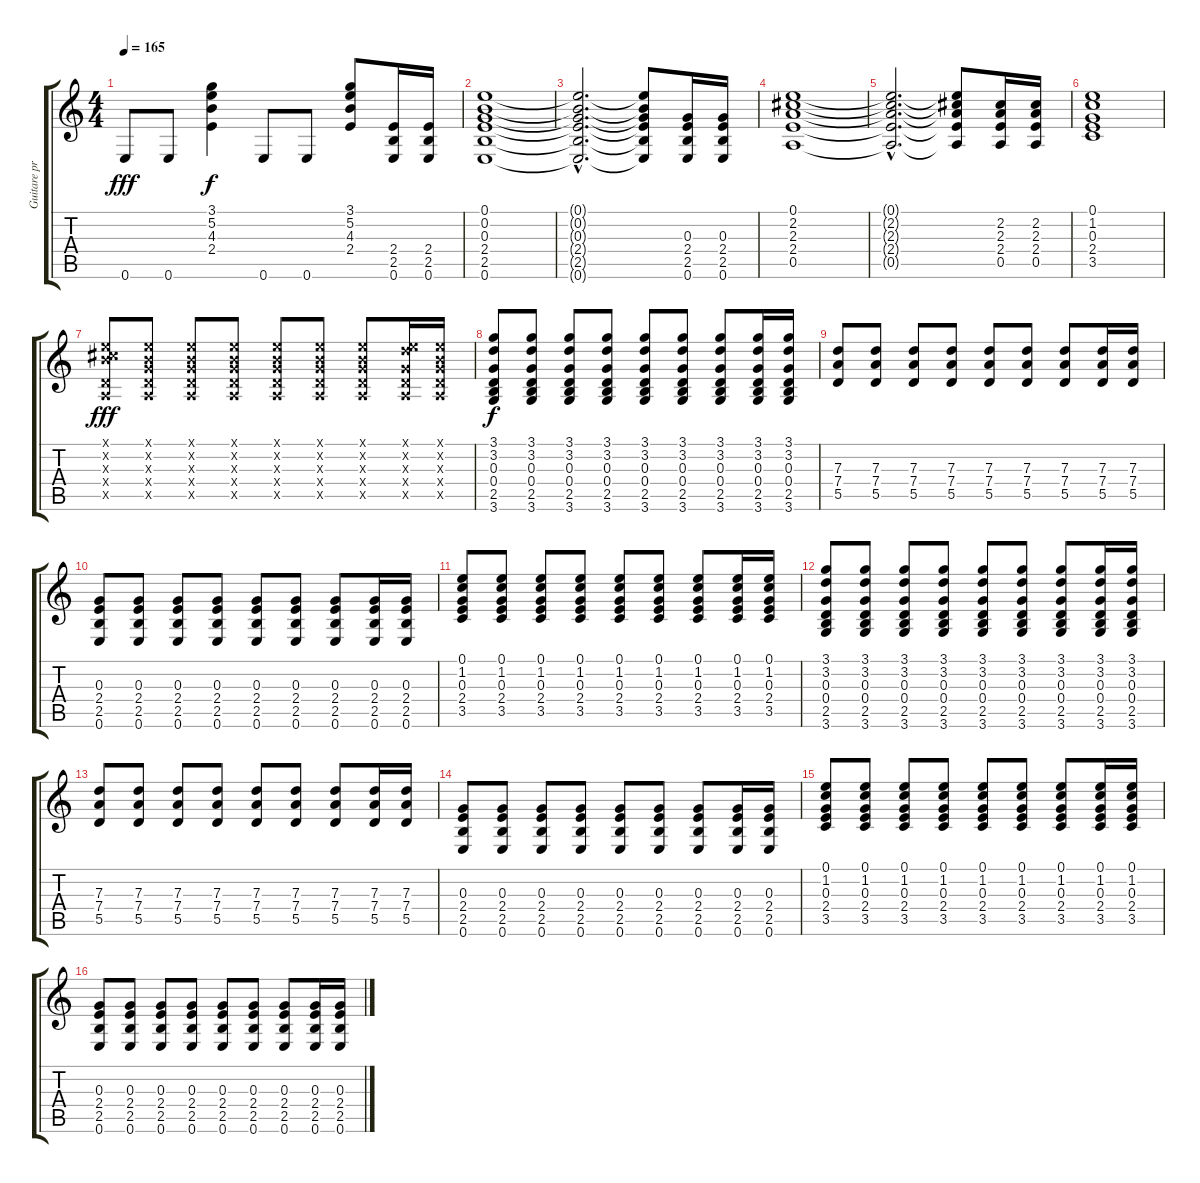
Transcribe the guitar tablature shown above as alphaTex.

\track ("Guitare principale" "Guitare pr") {instrument overdrivenguitar}
\staff {score tabs}
\tuning (E4 B3 G3 D3 A2 E2) {hide}
\ts (4 4)
\tempo 165
\clef g2
\ks c
0.6.8{dy fff} 0.6.8 (3.1 5.2 4.3 2.4).4{dy f} 0.6.8 0.6.8 (3.1 5.2 4.3 2.4).8 (2.4 2.5 0.6).16 (2.4 2.5 0.6).16 |
(0.1 0.2 0.3 2.4 2.5 0.6).1 |
(0.1{hac t} 0.2{hac t} 0.3{hac t} 2.4{hac t} 2.5{hac t} 0.6{hac t}).2{d} (0.1{t} 0.2{t} 0.3{t} 2.4{t} 2.5{t} 0.6{t}).8 (0.3 2.4 2.5 0.6).16 (0.3 2.4 2.5 0.6).16 |
(0.1 2.2 2.3 2.4 0.5).1 |
(0.1{hac t} 2.2{hac t} 2.3{hac t} 2.4{hac t} 0.5{hac t}).2{d} (0.1{t} 2.2{t} 2.3{t} 2.4{t} 0.5{t}).8 (2.2 2.3 2.4 0.5).16 (2.2 2.3 2.4 0.5).16 |
(0.1 1.2 0.3 2.4 3.5).1 |
(0.1{x} 0.2{x} 6.3{x} 0.4{x} 0.5{x}).8{dy fff volume 16} (0.1{x} 0.2{x} 0.3{x} 0.4{x} 0.5{x}).8 (0.1{x} 0.2{x} 0.3{x} 0.4{x} 0.5{x}).8 (0.1{x} 0.2{x} 0.3{x} 0.4{x} 0.5{x}).8 (0.1{x} 0.2{x} 0.3{x} 0.4{x} 0.5{x}).8 (0.1{x} 0.2{x} 0.3{x} 0.4{x} 0.5{x}).8 (0.1{x} 0.2{x} 0.3{x} 0.4{x} 0.5{x}).8 (0.1{x} 3.2{x} 0.3{x} 0.4{x} 0.5{x}).16 (0.1{x} 0.2{x} 0.3{x} 0.4{x} 0.5{x}).16 |
(3.1 3.2 0.3 0.4 2.5 3.6).8{dy f} (3.1 3.2 0.3 0.4 2.5 3.6).8 (3.1 3.2 0.3 0.4 2.5 3.6).8 (3.1 3.2 0.3 0.4 2.5 3.6).8 (3.1 3.2 0.3 0.4 2.5 3.6).8 (3.1 3.2 0.3 0.4 2.5 3.6).8 (3.1 3.2 0.3 0.4 2.5 3.6).8 (3.1 3.2 0.3 0.4 2.5 3.6).16 (3.1 3.2 0.3 0.4 2.5 3.6).16 |
(7.3 7.4 5.5).8 (7.3 7.4 5.5).8 (7.3 7.4 5.5).8 (7.3 7.4 5.5).8 (7.3 7.4 5.5).8 (7.3 7.4 5.5).8 (7.3 7.4 5.5).8 (7.3 7.4 5.5).16 (7.3 7.4 5.5).16 |
(0.3 2.4 2.5 0.6).8 (0.3 2.4 2.5 0.6).8 (0.3 2.4 2.5 0.6).8 (0.3 2.4 2.5 0.6).8 (0.3 2.4 2.5 0.6).8 (0.3 2.4 2.5 0.6).8 (0.3 2.4 2.5 0.6).8 (0.3 2.4 2.5 0.6).16 (0.3 2.4 2.5 0.6).16 |
(0.1 1.2 0.3 2.4 3.5).8 (0.1 1.2 0.3 2.4 3.5).8 (0.1 1.2 0.3 2.4 3.5).8 (0.1 1.2 0.3 2.4 3.5).8 (0.1 1.2 0.3 2.4 3.5).8 (0.1 1.2 0.3 2.4 3.5).8 (0.1 1.2 0.3 2.4 3.5).8 (0.1 1.2 0.3 2.4 3.5).16 (0.1 1.2 0.3 2.4 3.5).16 |
(3.1 3.2 0.3 0.4 2.5 3.6).8 (3.1 3.2 0.3 0.4 2.5 3.6).8 (3.1 3.2 0.3 0.4 2.5 3.6).8 (3.1 3.2 0.3 0.4 2.5 3.6).8 (3.1 3.2 0.3 0.4 2.5 3.6).8 (3.1 3.2 0.3 0.4 2.5 3.6).8 (3.1 3.2 0.3 0.4 2.5 3.6).8 (3.1 3.2 0.3 0.4 2.5 3.6).16 (3.1 3.2 0.3 0.4 2.5 3.6).16 |
(7.3 7.4 5.5).8 (7.3 7.4 5.5).8 (7.3 7.4 5.5).8 (7.3 7.4 5.5).8 (7.3 7.4 5.5).8 (7.3 7.4 5.5).8 (7.3 7.4 5.5).8 (7.3 7.4 5.5).16 (7.3 7.4 5.5).16 |
(0.3 2.4 2.5 0.6).8 (0.3 2.4 2.5 0.6).8 (0.3 2.4 2.5 0.6).8 (0.3 2.4 2.5 0.6).8 (0.3 2.4 2.5 0.6).8 (0.3 2.4 2.5 0.6).8 (0.3 2.4 2.5 0.6).8 (0.3 2.4 2.5 0.6).16 (0.3 2.4 2.5 0.6).16 |
(0.1 1.2 0.3 2.4 3.5).8 (0.1 1.2 0.3 2.4 3.5).8 (0.1 1.2 0.3 2.4 3.5).8 (0.1 1.2 0.3 2.4 3.5).8 (0.1 1.2 0.3 2.4 3.5).8 (0.1 1.2 0.3 2.4 3.5).8 (0.1 1.2 0.3 2.4 3.5).8 (0.1 1.2 0.3 2.4 3.5).16 (0.1 1.2 0.3 2.4 3.5).16 |
(0.3 2.4 2.5 0.6).8 (0.3 2.4 2.5 0.6).8 (0.3 2.4 2.5 0.6).8 (0.3 2.4 2.5 0.6).8 (0.3 2.4 2.5 0.6).8 (0.3 2.4 2.5 0.6).8 (0.3 2.4 2.5 0.6).8 (0.3 2.4 2.5 0.6).16 (0.3 2.4 2.5 0.6).16
